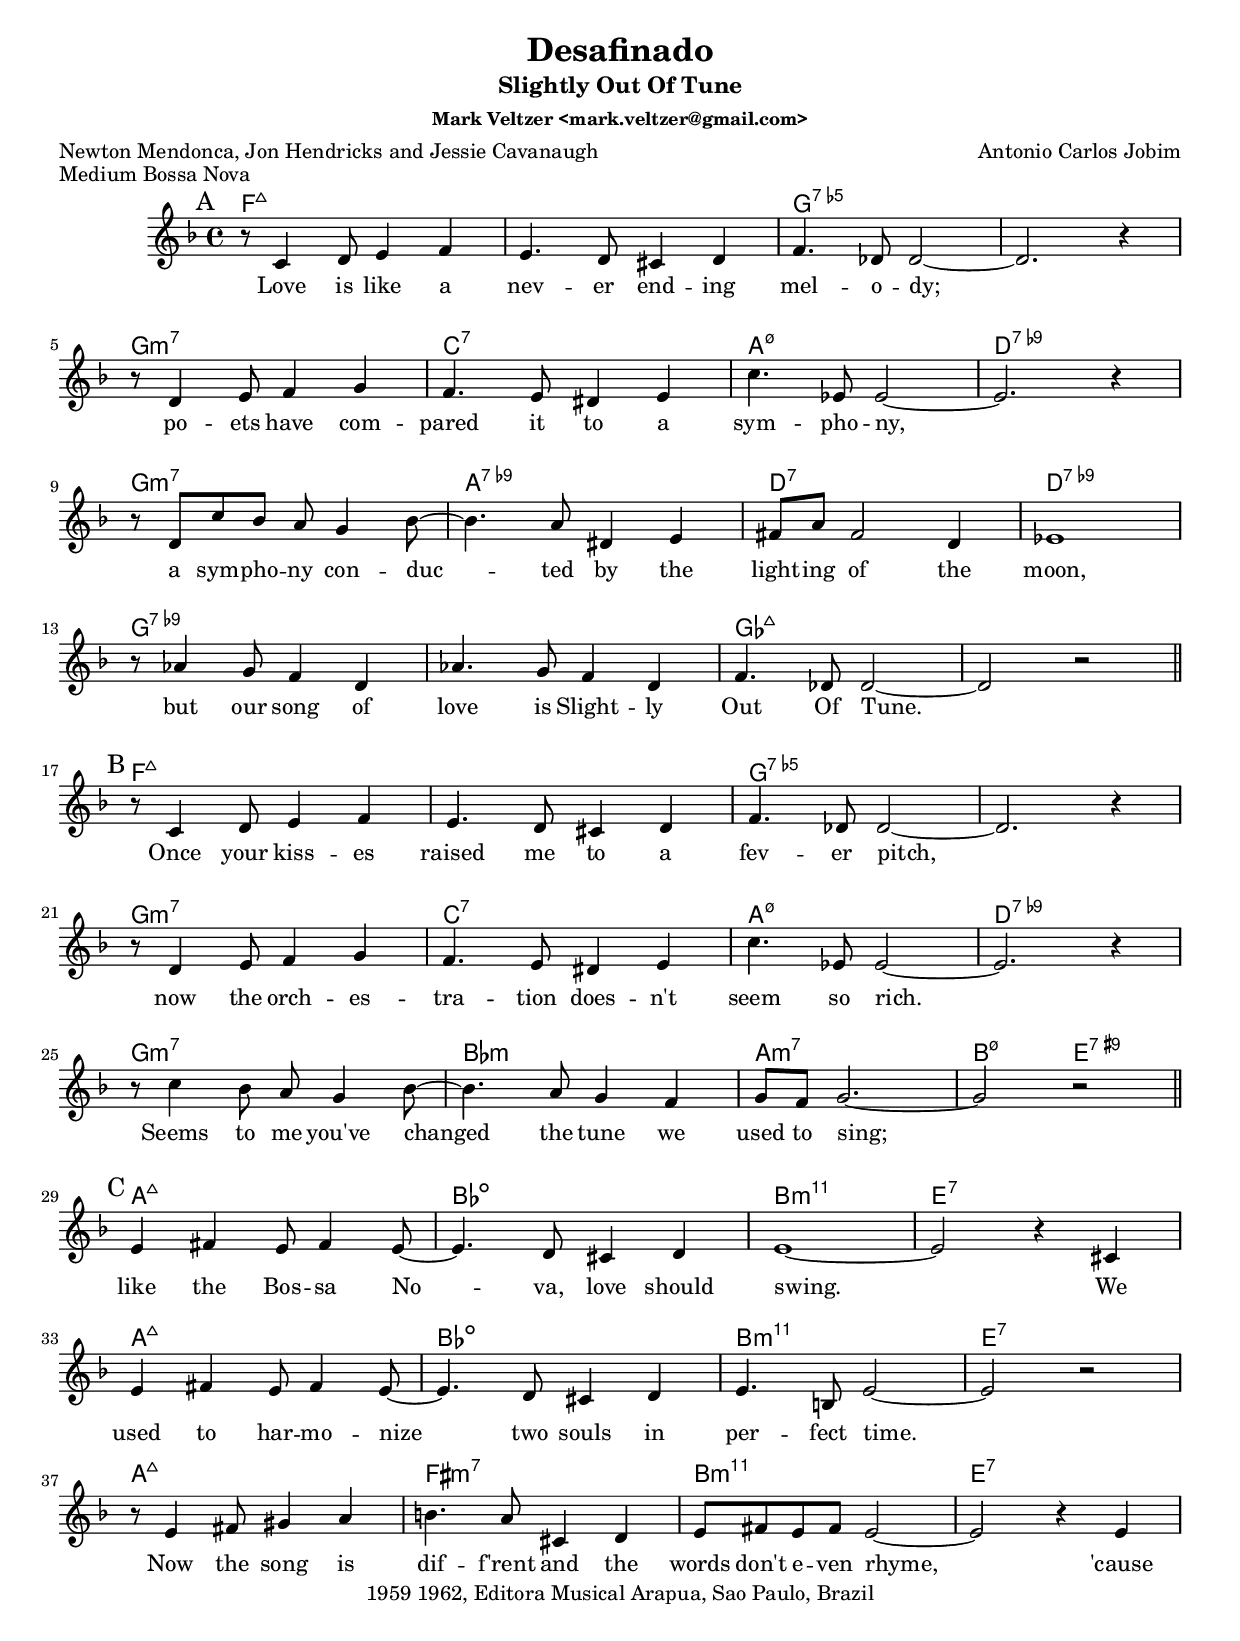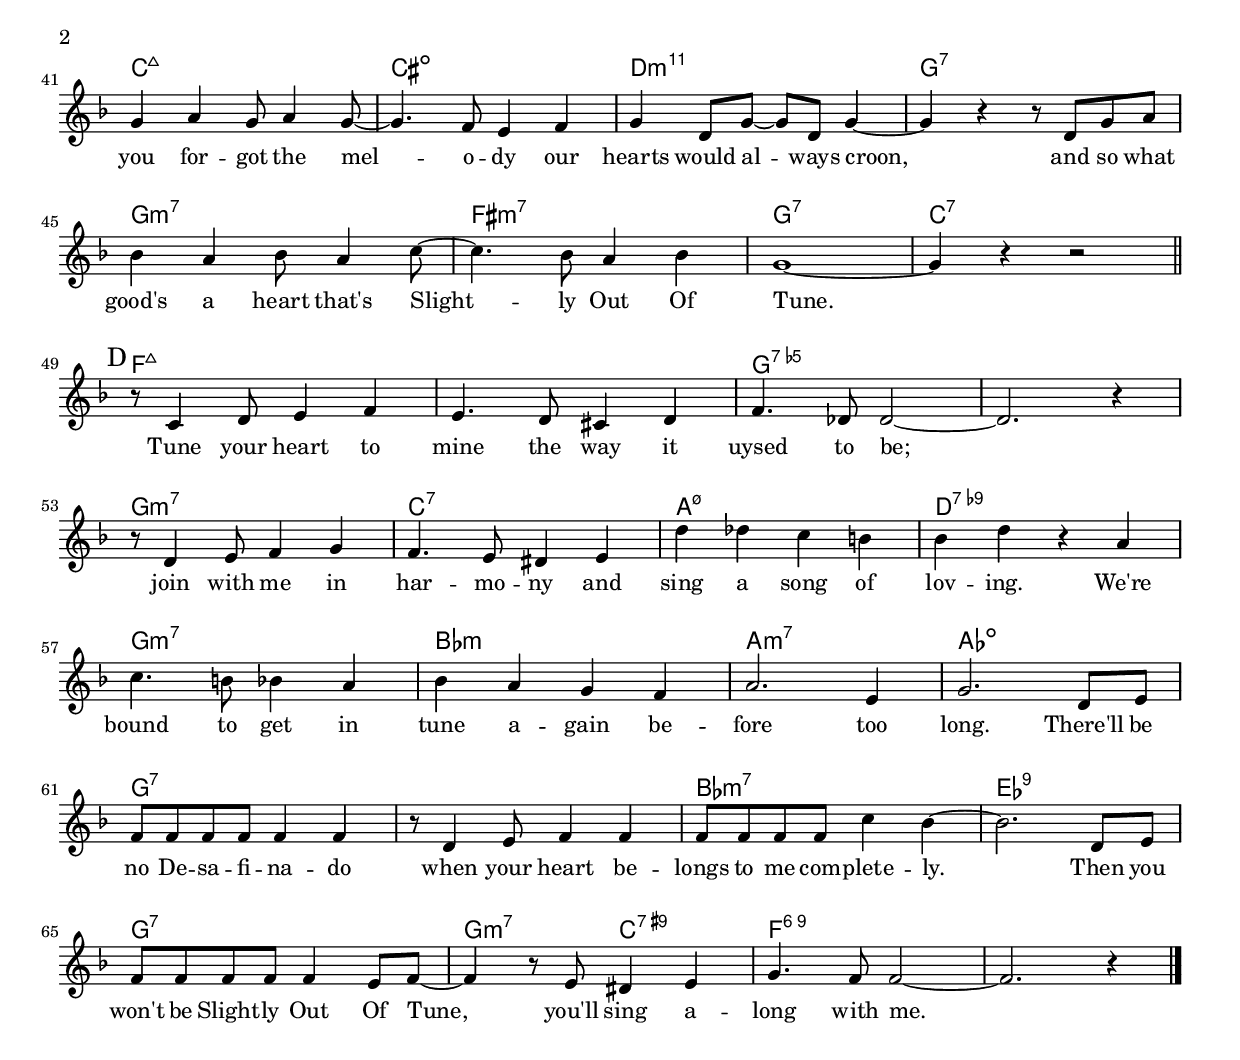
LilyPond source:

\include "src/include/common.lyi"
\header{
	title="Desafinado"
	subtitle="Slightly Out Of Tune"
	composer="Antonio Carlos Jobim"
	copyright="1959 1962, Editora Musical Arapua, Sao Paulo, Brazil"
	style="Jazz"
	piece="Medium Bossa Nova"
	poet="Newton Mendonca, Jon Hendricks and Jessie Cavanaugh"

	completion="5"
	uuid="c3fff540-a26e-11df-9435-0019d11e5a41"
}

%{
	TODO:
%}

\score {
<<
\chords {
	\set chordChanges = ##t
%%	list of instruments can be found at
%%	http://lilypond.org/doc/v2.11/Documentation/user/lilypond/MIDI-instruments#MIDI-instruments
%%	\set ChordNames.midiInstrument = #"electric guitar (jazz)"
%%	\set ChordNames.midiInstrument = #"piano"
	\set ChordNames.midiInstrument = #"acoustic grand"
%%	\set ChordNames.midiInstrument = #"string ensemble 1"
%%	\set ChordNames.midiInstrument = #"percussive organ"

	f1:maj7 | f1:maj7 | g1:7.5- | g1:7.5- | g1:m7 | c1:7 | a1:m7.5- | d1:9- |
	g1:m7 | a1:9- | d1:7 | d1:9- | g1:9- | g1:9- | ges1:maj7 | ges1:maj7 \bar "||"
	f1:maj7 | f1:maj7 | g1:7.5- | g1:7.5- | g1:m7 | c1:7 | a1:m7.5- | d1:9- |
	g1:m7 | bes1:m | a1:m7 | b2:m7.5- e2:9+ \bar "||"
	a1:maj7 | bes1:dim | b1:m11 | e1:7 |
	a1:maj7 | bes1:dim | b1:m11 | e1:7 |
	a1:maj7 | fis1:m7 | b1:m11 | e1:7 |
	c1:maj7 | cis1:dim | d1:m11 | g1:7 |
	g1:m7 | fis1:m7 | g1:7 | c1:7 \bar "||"
	f1:maj7 | f1:maj7 | g1:7.5- | g1:7.5- | g1:m7 | c1:7 | a1:m7.5- | d1:9- |
	g1:m7 | bes1:m | a1:m7 | aes1:dim | g1:7 | g1:7 | bes1:m7 | ees1:9 |
	g1:7 | g2:m7 c2:9+ | f1:6.9 | f1:6.9 \bar "|."
}

\new Voice="melody" {
	\time 4/4
	\key f \major
	\set Staff.midiInstrument = #"flute"
\mark "A"
	r8 c'4 d'8 e'4 f' |
	e'4. d'8 cis'4 d' |
	f'4. des'8 des'2 ~ |
	des'2. r4 | \break
	r8 d'4 e'8 f'4 g' |
	f'4. e'8 dis'4 e' |
	c''4. ees'8 ees'2 ~ |
	ees'2. r4 | \break
	r8 d' c'' bes' a' g'4 bes'8 ~ |
	bes'4. a'8 dis'4 e' |
	fis'8 a' fis'2 d'4 |
	ees'1 | \break
	r8 aes'4 g'8 f'4 d' |
	aes'4. g'8 f'4 d' |
	f'4. des'8 des'2 ~ |
	des' r | \break
\mark "B"
	r8 c'4 d'8 e'4 f' |
	e'4. d'8 cis'4 d' |
	f'4. des'8 des'2 ~ |
	des'2. r4 | \break
	r8 d'4 e'8 f'4 g' |
	f'4. e'8 dis'4 e' |
	c''4. ees'8 ees'2 ~ |
	ees'2. r4 | \break
	r8 c''4 bes'8 a' g'4 bes'8 ~ |
	bes'4. a'8 g'4 f' |
	g'8 f' g'2. ~ |
	g'2 r | \break
\mark "C"
	e'4 fis' e'8 fis'4 e'8 ~ |
	e'4. d'8 cis'4 d' |
	e'1 ~ |
	e'2 r4 cis' | \break
	e' fis' e'8 fis'4 e'8 ~ |
	e'4. d'8 cis'4 d' |
	e'4. b8 e'2 ~ |
	e' r | \break
	r8 e'4 fis'8 gis'4 a' |
	b'4. a'8 cis'4 d' |
	e'8 fis' e' fis' e'2 ~ |
	e' r4 e' | \break
	g' a' g'8 a'4 g'8 ~ |
	g'4. f'8 e'4 f' |
	g' d'8 g' ~ g' d' g'4 ~ |
	g' r r8 d' g' a' | \break
	bes'4 a' bes'8 a'4 c''8 ~ |
	c''4. bes'8 a'4 bes' |
	g'1 ~ |
	g'4 r r2 | \break
\mark "D"
	r8 c'4 d'8 e'4 f' |
	e'4. d'8 cis'4 d' |
	f'4. des'8 des'2 ~ |
	des'2. r4 | \break
	r8 d'4 e'8 f'4 g' |
	f'4. e'8 dis'4 e' |
	d'' des'' c'' b' |
	bes' d'' r a' | \break

	c''4. b'8 bes'4 a' |
	bes' a' g' f' |
	a'2. e'4 |
	g'2. d'8 e' | \break
	f' f' f' f' f'4 f' |
	r8 d'4 e'8 f'4 f' |
	f'8 f' f' f' c''4 bes' ~ |
	bes'2. d'8 e' | \break
	f' f' f' f' f'4 e'8 f' ~ |
	f'4 r8 e' dis'4 e' |
	g'4. f'8 f'2 ~ |
	f'2. r4 \bar "|."
}

\new Lyrics \lyricsto "melody" {
	Love is like a nev -- er end -- ing mel -- o -- dy;
	po -- ets have com -- pared it to a sym -- pho -- ny,
	a sym -- pho -- ny con -- duc -- ted by the light -- ing of the moon,
	but our song of love is Slight -- ly Out Of Tune.

	Once your kiss -- es raised me to a fev -- er pitch,
	now the orch -- es -- tra -- tion does -- n't seem so rich.
	Seems to me you've changed the tune we used to sing;

	like the Bos -- sa No -- va, love should swing.
	We used to har -- mo -- nize two souls in per -- fect time.
	Now the song is dif -- f'rent and the words don't e -- ven rhyme,
	'cause you for -- got the mel -- o -- dy our hearts would al -- ways croon,
	and so what good's a heart that's Slight -- ly Out Of Tune.

	Tune your heart to mine the way it uysed to be;
	join with me in har -- mo -- ny and sing a song of lov -- ing.
	We're bound to get in tune a -- gain be -- fore too long.
	There'll be no De -- sa -- fi -- na -- do when your heart be -- longs to me com -- plete -- ly.
	Then you won't be Slight -- ly Out Of Tune, you'll sing a -- long with me.
}
>>
	\midi {
		\context {
			\Score
			tempoWholesPerMinute = #(ly:make-moment 130 4)
		}
	}
	\layout {}
}
